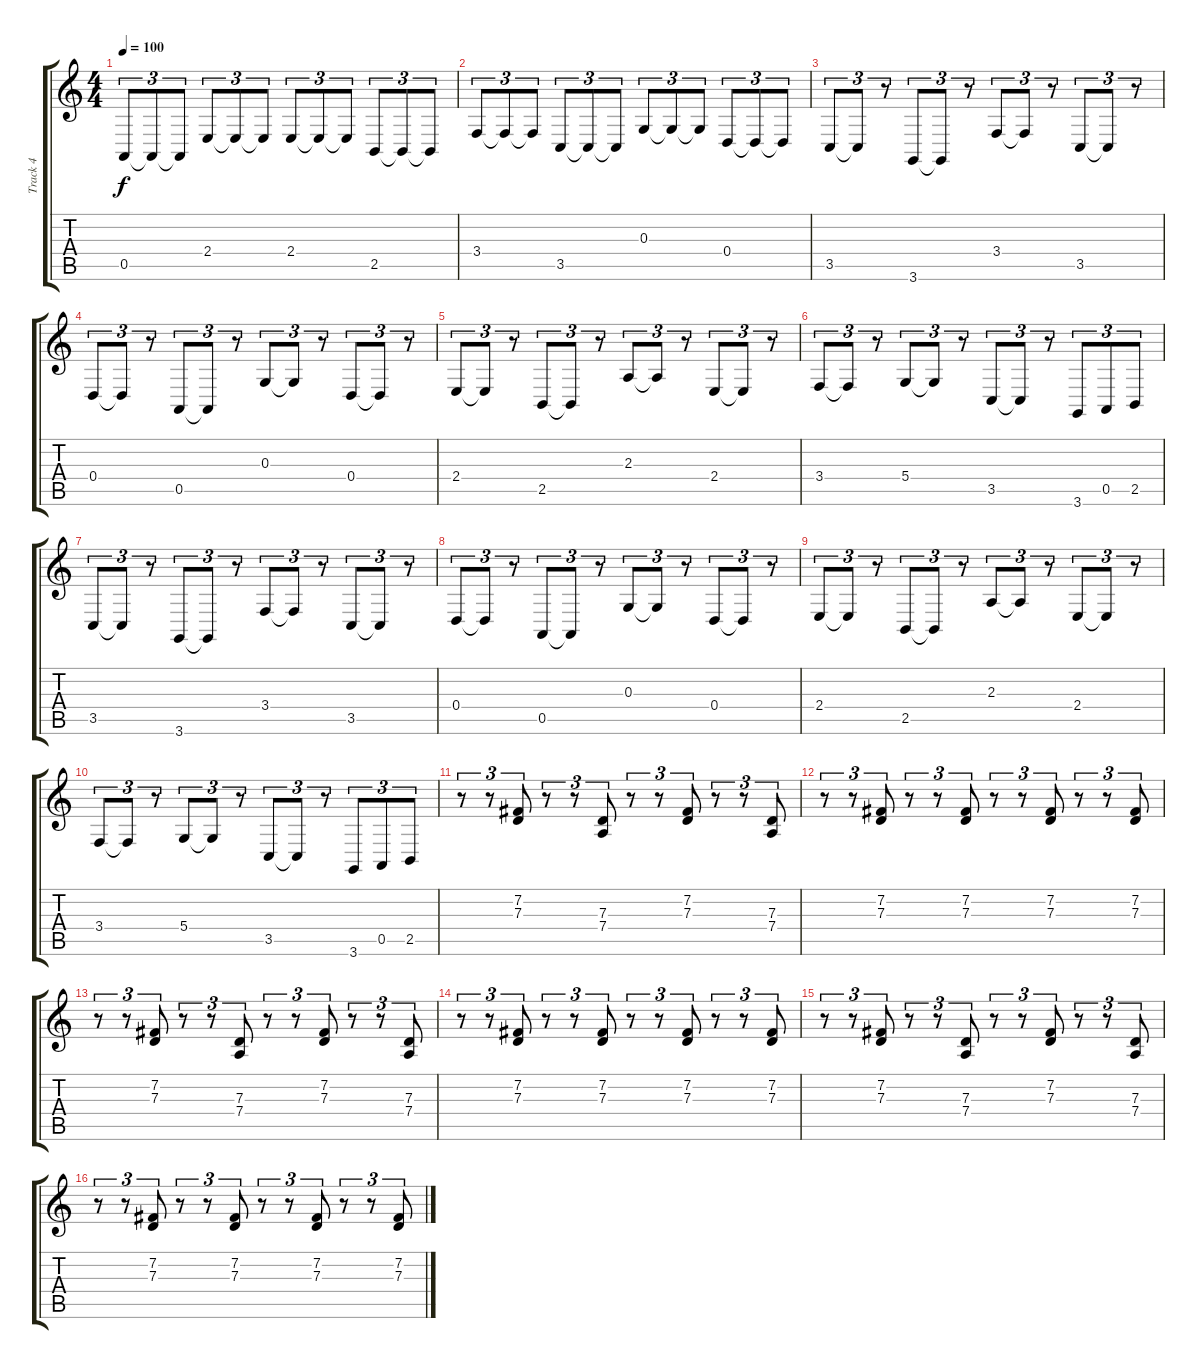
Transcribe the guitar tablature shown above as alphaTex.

\track ("Track 4" "Track 4") {instrument trombone}
\staff {score tabs}
\tuning (E4 B3 G3 D3 A2 E2) {hide}
\ts (4 4)
\tempo 100
\clef g2
\ks c
0.5.8{tu (3 2) dy f} 0.5{t}.8{tu (3 2)} 0.5{t}.8{tu (3 2)} 2.4.8{tu (3 2)} 2.4{t}.8{tu (3 2)} 2.4{t}.8{tu (3 2)} 2.4.8{tu (3 2)} 2.4{t}.8{tu (3 2)} 2.4{t}.8{tu (3 2)} 2.5.8{tu (3 2)} 2.5{t}.8{tu (3 2)} 2.5{t}.8{tu (3 2)} |
3.4.8{tu (3 2)} 3.4{t}.8{tu (3 2)} 3.4{t}.8{tu (3 2)} 3.5.8{tu (3 2)} 3.5{t}.8{tu (3 2)} 3.5{t}.8{tu (3 2)} 0.3.8{tu (3 2)} 0.3{t}.8{tu (3 2)} 0.3{t}.8{tu (3 2)} 0.4.8{tu (3 2)} 0.4{t}.8{tu (3 2)} 0.4{t}.8{tu (3 2)} |
3.5.8{tu (3 2)} 3.5{t}.8{tu (3 2)} r.8{tu (3 2)} 3.6.8{tu (3 2)} 3.6{t}.8{tu (3 2)} r.8{tu (3 2)} 3.4.8{tu (3 2)} 3.4{t}.8{tu (3 2)} r.8{tu (3 2)} 3.5.8{tu (3 2)} 3.5{t}.8{tu (3 2)} r.8{tu (3 2)} |
0.4.8{tu (3 2)} 0.4{t}.8{tu (3 2)} r.8{tu (3 2)} 0.5.8{tu (3 2)} 0.5{t}.8{tu (3 2)} r.8{tu (3 2)} 0.3.8{tu (3 2)} 0.3{t}.8{tu (3 2)} r.8{tu (3 2)} 0.4.8{tu (3 2)} 0.4{t}.8{tu (3 2)} r.8{tu (3 2)} |
2.4.8{tu (3 2)} 2.4{t}.8{tu (3 2)} r.8{tu (3 2)} 2.5.8{tu (3 2)} 2.5{t}.8{tu (3 2)} r.8{tu (3 2)} 2.3.8{tu (3 2)} 2.3{t}.8{tu (3 2)} r.8{tu (3 2)} 2.4.8{tu (3 2)} 2.4{t}.8{tu (3 2)} r.8{tu (3 2)} |
3.4.8{tu (3 2)} 3.4{t}.8{tu (3 2)} r.8{tu (3 2)} 5.4.8{tu (3 2)} 5.4{t}.8{tu (3 2)} r.8{tu (3 2)} 3.5.8{tu (3 2)} 3.5{t}.8{tu (3 2)} r.8{tu (3 2)} 3.6.8{tu (3 2)} 0.5.8{tu (3 2)} 2.5.8{tu (3 2)} |
3.5.8{tu (3 2)} 3.5{t}.8{tu (3 2)} r.8{tu (3 2)} 3.6.8{tu (3 2)} 3.6{t}.8{tu (3 2)} r.8{tu (3 2)} 3.4.8{tu (3 2)} 3.4{t}.8{tu (3 2)} r.8{tu (3 2)} 3.5.8{tu (3 2)} 3.5{t}.8{tu (3 2)} r.8{tu (3 2)} |
0.4.8{tu (3 2)} 0.4{t}.8{tu (3 2)} r.8{tu (3 2)} 0.5.8{tu (3 2)} 0.5{t}.8{tu (3 2)} r.8{tu (3 2)} 0.3.8{tu (3 2)} 0.3{t}.8{tu (3 2)} r.8{tu (3 2)} 0.4.8{tu (3 2)} 0.4{t}.8{tu (3 2)} r.8{tu (3 2)} |
2.4.8{tu (3 2)} 2.4{t}.8{tu (3 2)} r.8{tu (3 2)} 2.5.8{tu (3 2)} 2.5{t}.8{tu (3 2)} r.8{tu (3 2)} 2.3.8{tu (3 2)} 2.3{t}.8{tu (3 2)} r.8{tu (3 2)} 2.4.8{tu (3 2)} 2.4{t}.8{tu (3 2)} r.8{tu (3 2)} |
3.4.8{tu (3 2)} 3.4{t}.8{tu (3 2)} r.8{tu (3 2)} 5.4.8{tu (3 2)} 5.4{t}.8{tu (3 2)} r.8{tu (3 2)} 3.5.8{tu (3 2)} 3.5{t}.8{tu (3 2)} r.8{tu (3 2)} 3.6.8{tu (3 2)} 0.5.8{tu (3 2)} 2.5.8{tu (3 2)} |
r.8{tu (3 2)} r.8{tu (3 2)} (7.2 7.3).8{tu (3 2)} r.8{tu (3 2)} r.8{tu (3 2)} (7.3 7.4).8{tu (3 2)} r.8{tu (3 2)} r.8{tu (3 2)} (7.2 7.3).8{tu (3 2)} r.8{tu (3 2)} r.8{tu (3 2)} (7.3 7.4).8{tu (3 2)} |
r.8{tu (3 2)} r.8{tu (3 2)} (7.2 7.3).8{tu (3 2)} r.8{tu (3 2)} r.8{tu (3 2)} (7.2 7.3).8{tu (3 2)} r.8{tu (3 2)} r.8{tu (3 2)} (7.2 7.3).8{tu (3 2)} r.8{tu (3 2)} r.8{tu (3 2)} (7.2 7.3).8{tu (3 2)} |
r.8{tu (3 2)} r.8{tu (3 2)} (7.2 7.3).8{tu (3 2)} r.8{tu (3 2)} r.8{tu (3 2)} (7.3 7.4).8{tu (3 2)} r.8{tu (3 2)} r.8{tu (3 2)} (7.2 7.3).8{tu (3 2)} r.8{tu (3 2)} r.8{tu (3 2)} (7.3 7.4).8{tu (3 2)} |
r.8{tu (3 2)} r.8{tu (3 2)} (7.2 7.3).8{tu (3 2)} r.8{tu (3 2)} r.8{tu (3 2)} (7.2 7.3).8{tu (3 2)} r.8{tu (3 2)} r.8{tu (3 2)} (7.2 7.3).8{tu (3 2)} r.8{tu (3 2)} r.8{tu (3 2)} (7.2 7.3).8{tu (3 2)} |
r.8{tu (3 2)} r.8{tu (3 2)} (7.2 7.3).8{tu (3 2)} r.8{tu (3 2)} r.8{tu (3 2)} (7.3 7.4).8{tu (3 2)} r.8{tu (3 2)} r.8{tu (3 2)} (7.2 7.3).8{tu (3 2)} r.8{tu (3 2)} r.8{tu (3 2)} (7.3 7.4).8{tu (3 2)} |
r.8{tu (3 2)} r.8{tu (3 2)} (7.2 7.3).8{tu (3 2)} r.8{tu (3 2)} r.8{tu (3 2)} (7.2 7.3).8{tu (3 2)} r.8{tu (3 2)} r.8{tu (3 2)} (7.2 7.3).8{tu (3 2)} r.8{tu (3 2)} r.8{tu (3 2)} (7.2 7.3).8{tu (3 2)}
